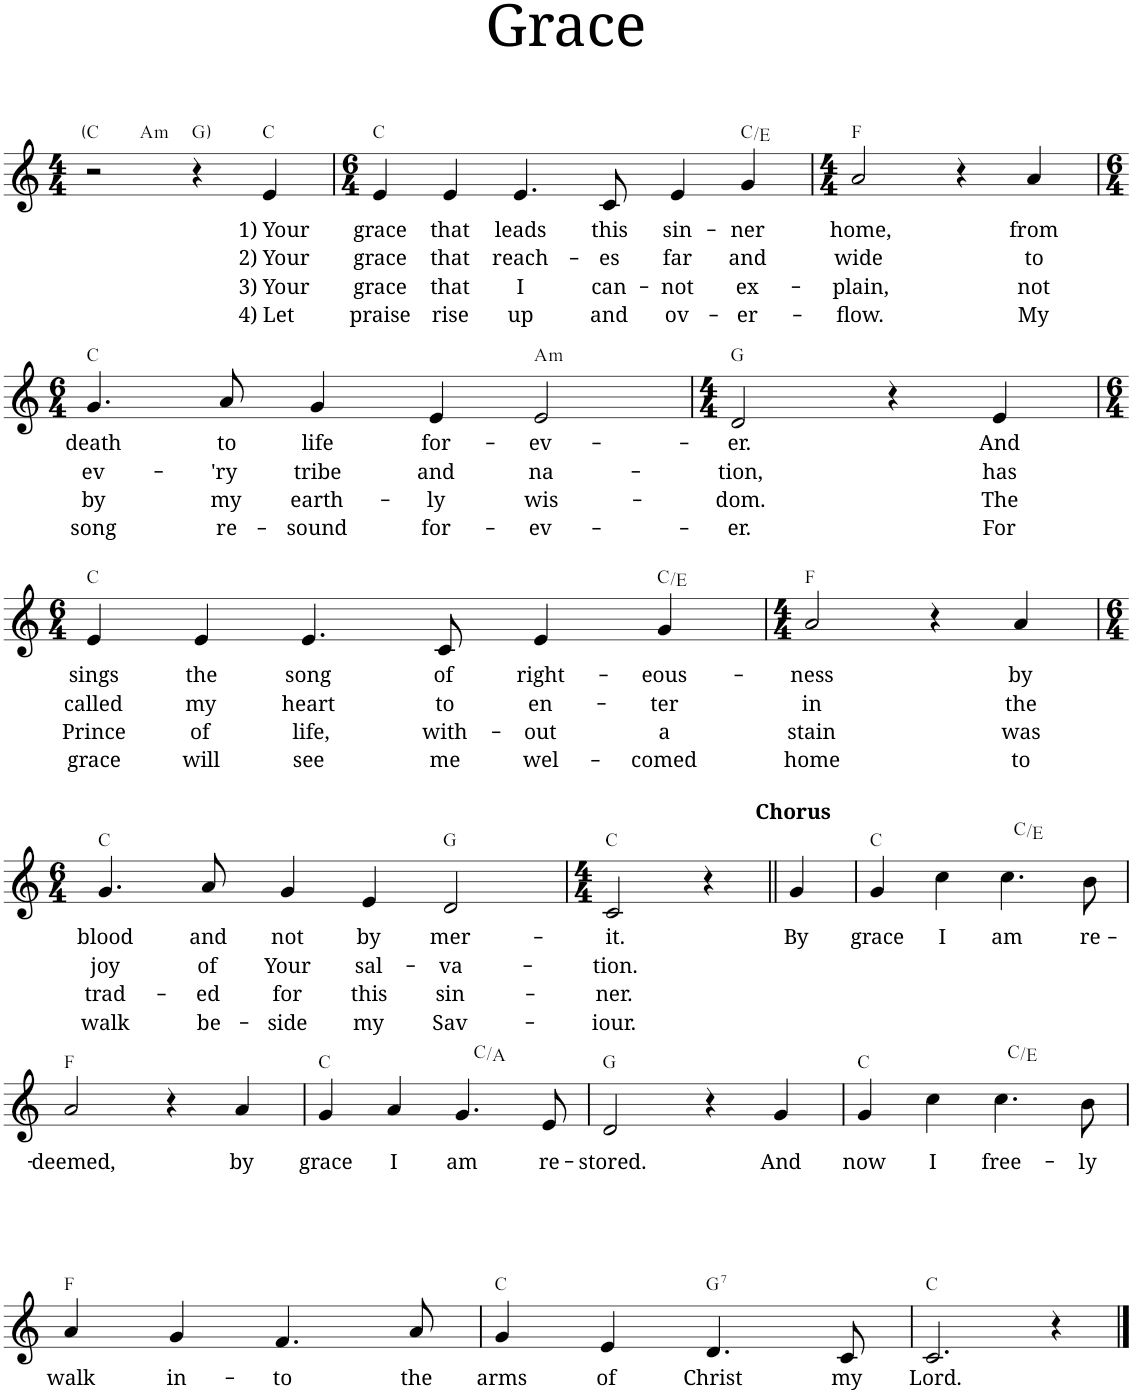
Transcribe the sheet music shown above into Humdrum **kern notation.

**kern	**text	**text	**text	**text	**harte
*part1	*part1	*part1	*part1	*part1	*part1
*staff1	*staff1	*staff1	*staff1	*staff1	*
*I"Piano	*	*	*	*	*
*I'Pno.	*	*	*	*	*
*clefG2	*	*	*	*	*
*k[]	*	*	*	*	*
*M4/4	*	*	*	*	*
=1	=1	=1	=1	=1	=1
*^	*	*	*	*	*
2r	4ryy	.	.	.	.	C:maj
!	!	!	!	!	!	!LO:H:kt=m
.	2.ryy	.	.	.	.	A:min
4r	.	.	.	.	.	G:maj
!	!	!LO:LY:b	!LO:LY:b	!LO:LY:b	!LO:LY:b	!
4e/	.	1) Your	2) Your	3) Your	4) Let	C:maj
*v	*v	*	*	*	*	*
=2	=2	=2	=2	=2	=2
*M6/4	*	*	*	*	*
*^	*	*	*	*	*
!	!	!LO:LY:b	!LO:LY:b	!LO:LY:b	!LO:LY:b	!
*v	*v	*	*	*	*	*
4e/	grace	grace	grace	praise	C:maj
!	!LO:LY:b	!LO:LY:b	!LO:LY:b	!LO:LY:b	!
4e/	that	that	that	rise	.
!	!LO:LY:b	!LO:LY:b	!LO:LY:b	!LO:LY:b	!
4.e/	leads	reach-	I	up	.
!	!LO:LY:b	!LO:LY:b	!LO:LY:b	!LO:LY:b	!
8c/	this	-es	can-	and	.
!	!LO:LY:b	!LO:LY:b	!LO:LY:b	!LO:LY:b	!
4e/	sin-	far	-not	ov-	.
!	!LO:LY:b	!LO:LY:b	!LO:LY:b	!LO:LY:b	!
4g/	-ner	and	ex-	-er-	C:maj/3
=3	=3	=3	=3	=3	=3
*M4/4	*	*	*	*	*
!	!LO:LY:b	!LO:LY:b	!LO:LY:b	!LO:LY:b	!
2a/	home,	wide	-plain,	-flow.	F:maj
4r	.	.	.	.	.
!	!LO:LY:b	!LO:LY:b	!LO:LY:b	!LO:LY:b	!
4a/	from	to	not	My	.
!!LO:LB:g=z
=4	=4	=4	=4	=4	=4
*M6/4	*	*	*	*	*
!	!LO:LY:b	!LO:LY:b	!LO:LY:b	!LO:LY:b	!
4.g/	death	ev-	by	song	C:maj
!	!LO:LY:b	!LO:LY:b	!LO:LY:b	!LO:LY:b	!
8a/	to	-'ry	my	re-	.
!	!LO:LY:b	!LO:LY:b	!LO:LY:b	!LO:LY:b	!
4g/	life	tribe	earth-	-sound	.
!	!LO:LY:b	!LO:LY:b	!LO:LY:b	!LO:LY:b	!
4e/	for-	and	-ly	for-	.
!	!LO:LY:b	!LO:LY:b	!LO:LY:b	!LO:LY:b	!LO:H:kt=m
2e/	-ev-	na-	wis-	-ev-	A:min
=5	=5	=5	=5	=5	=5
*M4/4	*	*	*	*	*
!	!LO:LY:b	!LO:LY:b	!LO:LY:b	!LO:LY:b	!
2d/	-er.	-tion,	-dom.	-er.	G:maj
4r	.	.	.	.	.
!	!LO:LY:b	!LO:LY:b	!LO:LY:b	!LO:LY:b	!
4e/	And	has	The	For	.
!!LO:LB:g=z
=6	=6	=6	=6	=6	=6
*M6/4	*	*	*	*	*
!	!LO:LY:b	!LO:LY:b	!LO:LY:b	!LO:LY:b	!
4e/	sings	called	Prince	grace	C:maj
!	!LO:LY:b	!LO:LY:b	!LO:LY:b	!LO:LY:b	!
4e/	the	my	of	will	.
!	!LO:LY:b	!LO:LY:b	!LO:LY:b	!LO:LY:b	!
4.e/	song	heart	life,	see	.
!	!LO:LY:b	!LO:LY:b	!LO:LY:b	!LO:LY:b	!
8c/	of	to	with-	me	.
!	!LO:LY:b	!LO:LY:b	!LO:LY:b	!LO:LY:b	!
4e/	right-	en-	-out	wel-	.
!	!LO:LY:b	!LO:LY:b	!LO:LY:b	!LO:LY:b	!
4g/	-eous-	-ter	a	-comed	C:maj/3
=7	=7	=7	=7	=7	=7
*M4/4	*	*	*	*	*
!	!LO:LY:b	!LO:LY:b	!LO:LY:b	!LO:LY:b	!
2a/	-ness	in	stain	home	F:maj
4r	.	.	.	.	.
!	!LO:LY:b	!LO:LY:b	!LO:LY:b	!LO:LY:b	!
4a/	by	the	was	to	.
!!LO:LB:g=z
=8	=8	=8	=8	=8	=8
*M6/4	*	*	*	*	*
!	!LO:LY:b	!LO:LY:b	!LO:LY:b	!LO:LY:b	!
4.g/	blood	joy	trad-	walk	C:maj
!	!LO:LY:b	!LO:LY:b	!LO:LY:b	!LO:LY:b	!
8a/	and	of	-ed	be-	.
!	!LO:LY:b	!LO:LY:b	!LO:LY:b	!LO:LY:b	!
4g/	not	Your	for	-side	.
!	!LO:LY:b	!LO:LY:b	!LO:LY:b	!LO:LY:b	!
4e/	by	sal-	this	my	.
!	!LO:LY:b	!LO:LY:b	!LO:LY:b	!LO:LY:b	!
2d/	mer-	-va-	sin-	Sav-	G:maj
=9	=9	=9	=9	=9	=9
*M4/4	*	*	*	*	*
!	!LO:LY:b	!LO:LY:b	!LO:LY:b	!LO:LY:b	!
2c/	-it.	-tion.	-ner.	-iour.	C:maj
4r	.	.	.	.	.
!	!LO:LY:b	!LO:LY:a	!	!	!
4g/	By	Chorus	.	.	.
=10	=10	=10	=10	=10	=10
!	!LO:LY:b	!	!	!	!
4g/	grace	.	.	.	C:maj
!	!LO:LY:b	!	!	!	!
4cc\	I	.	.	.	.
!	!LO:LY:b	!	!	!	!
4.cc\	am	.	.	.	C:maj/3
!	!LO:LY:b	!	!	!	!
8b\	re-	.	.	.	.
!!LO:LB:g=z
=11	=11	=11	=11	=11	=11
!	!LO:LY:b	!	!	!	!
2a/	-deemed,	.	.	.	F:maj
4r	.	.	.	.	.
!	!LO:LY:b	!	!	!	!
4a/	by	.	.	.	.
=12	=12	=12	=12	=12	=12
!	!LO:LY:b	!	!	!	!
4g/	grace	.	.	.	C:maj
!	!LO:LY:b	!	!	!	!
4a/	I	.	.	.	.
!	!LO:LY:b	!	!	!	!
4.g/	am	.	.	.	C:maj/6
!	!LO:LY:b	!	!	!	!
8e/	re-	.	.	.	.
=13	=13	=13	=13	=13	=13
!	!LO:LY:b	!	!	!	!
2d/	-stored.	.	.	.	G:maj
4r	.	.	.	.	.
!	!LO:LY:b	!	!	!	!
4g/	And	.	.	.	.
=14	=14	=14	=14	=14	=14
!	!LO:LY:b	!	!	!	!
4g/	now	.	.	.	C:maj
!	!LO:LY:b	!	!	!	!
4cc\	I	.	.	.	.
!	!LO:LY:b	!	!	!	!
4.cc\	free-	.	.	.	C:maj/3
!	!LO:LY:b	!	!	!	!
8b\	-ly	.	.	.	.
!!LO:LB:g=z
=15	=15	=15	=15	=15	=15
!	!LO:LY:b	!	!	!	!
4a/	walk	.	.	.	F:maj
!	!LO:LY:b	!	!	!	!
4g/	in-	.	.	.	.
!	!LO:LY:b	!	!	!	!
4.f/	-to	.	.	.	.
!	!LO:LY:b	!	!	!	!
8a/	the	.	.	.	.
=16	=16	=16	=16	=16	=16
!	!LO:LY:b	!	!	!	!
4g/	arms	.	.	.	C:maj
!	!LO:LY:b	!	!	!	!
4e/	of	.	.	.	.
!	!LO:LY:b	!	!	!	!LO:H:kt=7
4.d/	Christ	.	.	.	G:7
!	!LO:LY:b	!	!	!	!
8c/	my	.	.	.	.
=17	=17	=17	=17	=17	=17
!	!LO:LY:b	!	!	!	!
2.c/	Lord.	.	.	.	C:maj
4r	.	.	.	.	.
==	==	==	==	==	==
*-	*-	*-	*-	*-	*-
